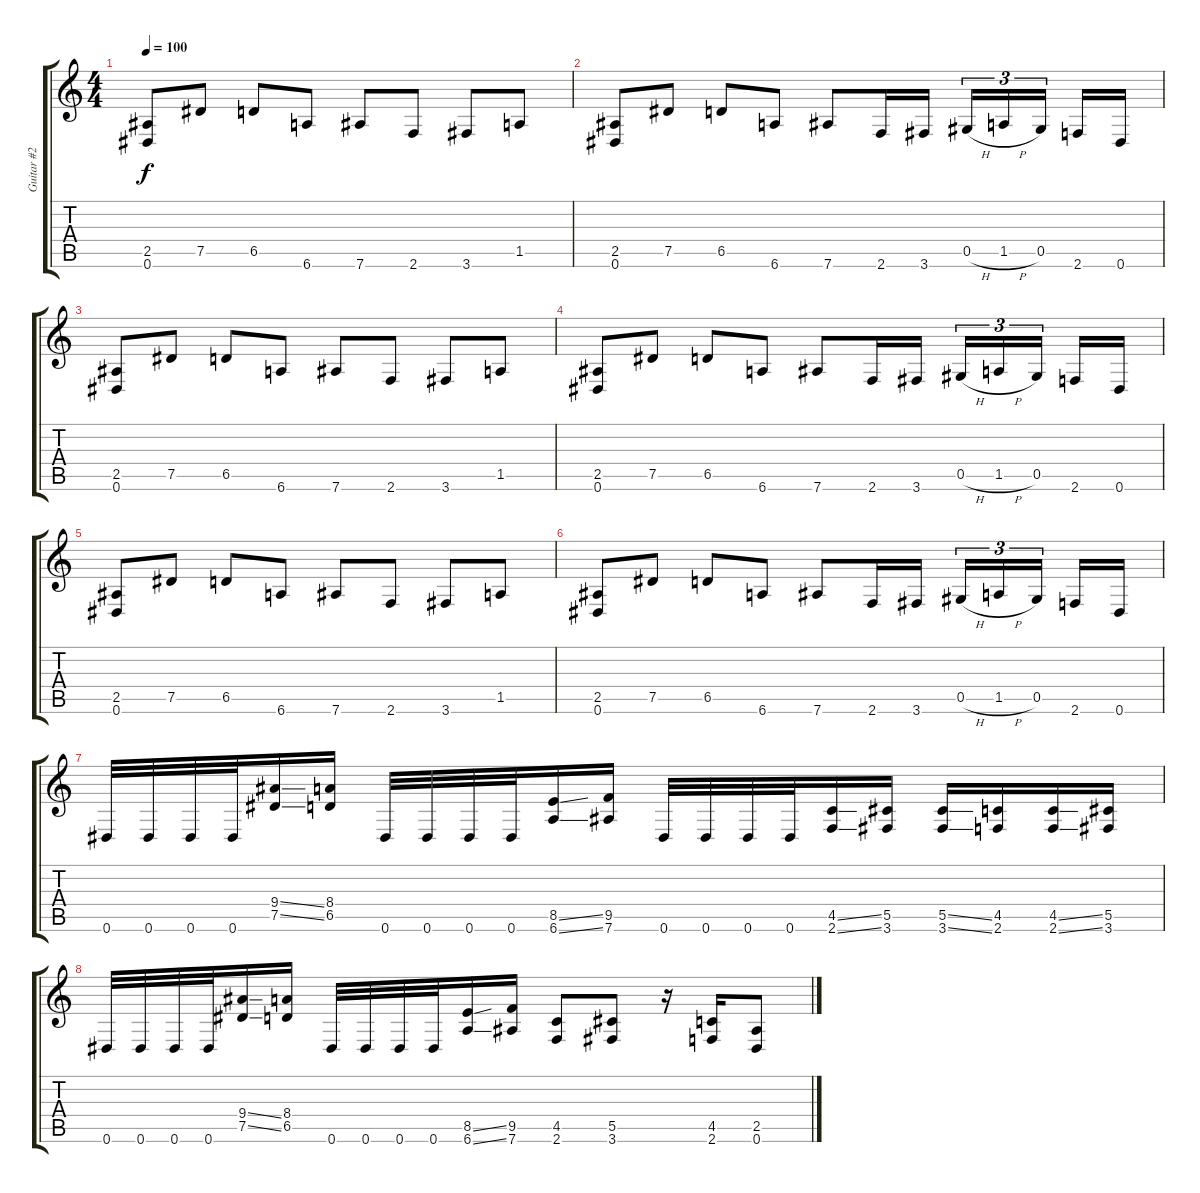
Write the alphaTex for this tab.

\track ("Guitar #2" "Guitar #2") {instrument distortionguitar}
\staff {score tabs}
\tuning (Eb4 Bb3 Gb3 Db3 Ab2 Eb2) {hide}
\ts (4 4)
\tempo 100
\clef g2
\ks c
(2.5 0.6).8{dy f} 7.5.8 6.5.8 6.6.8 7.6.8 2.6.8 3.6.8 1.5.8 |
(2.5 0.6).8 7.5.8 6.5.8 6.6.8 7.6.8 2.6.16 3.6.16 0.5{h}.16{tu (3 2)} 1.5{h}.16{tu (3 2)} 0.5.16{tu (3 2)} 2.6.16 0.6.16 |
(2.5 0.6).8 7.5.8 6.5.8 6.6.8 7.6.8 2.6.8 3.6.8 1.5.8 |
(2.5 0.6).8 7.5.8 6.5.8 6.6.8 7.6.8 2.6.16 3.6.16 0.5{h}.16{tu (3 2)} 1.5{h}.16{tu (3 2)} 0.5.16{tu (3 2)} 2.6.16 0.6.16 |
(2.5 0.6).8 7.5.8 6.5.8 6.6.8 7.6.8 2.6.8 3.6.8 1.5.8 |
(2.5 0.6).8 7.5.8 6.5.8 6.6.8 7.6.8 2.6.16 3.6.16 0.5{h}.16{tu (3 2)} 1.5{h}.16{tu (3 2)} 0.5.16{tu (3 2)} 2.6.16 0.6.16 |
0.6.32 0.6.32 0.6.32 0.6.32 (9.4{ss} 7.5{ss}).16 (8.4 6.5).16 0.6.32 0.6.32 0.6.32 0.6.32 (8.5{ss} 6.6{ss}).16 (9.5 7.6).16 0.6.32 0.6.32 0.6.32 0.6.32 (4.5{ss} 2.6{ss}).16 (5.5 3.6).16 (5.5{ss} 3.6{ss}).16 (4.5 2.6).16 (4.5{ss} 2.6{ss}).16 (5.5 3.6).16 |
0.6.32 0.6.32 0.6.32 0.6.32 (9.4{ss} 7.5{ss}).16 (8.4 6.5).16 0.6.32 0.6.32 0.6.32 0.6.32 (8.5{ss} 6.6{ss}).16 (9.5 7.6).16 (4.5 2.6).8 (5.5 3.6).8 r.16 (4.5 2.6).16 (2.5 0.6).8
